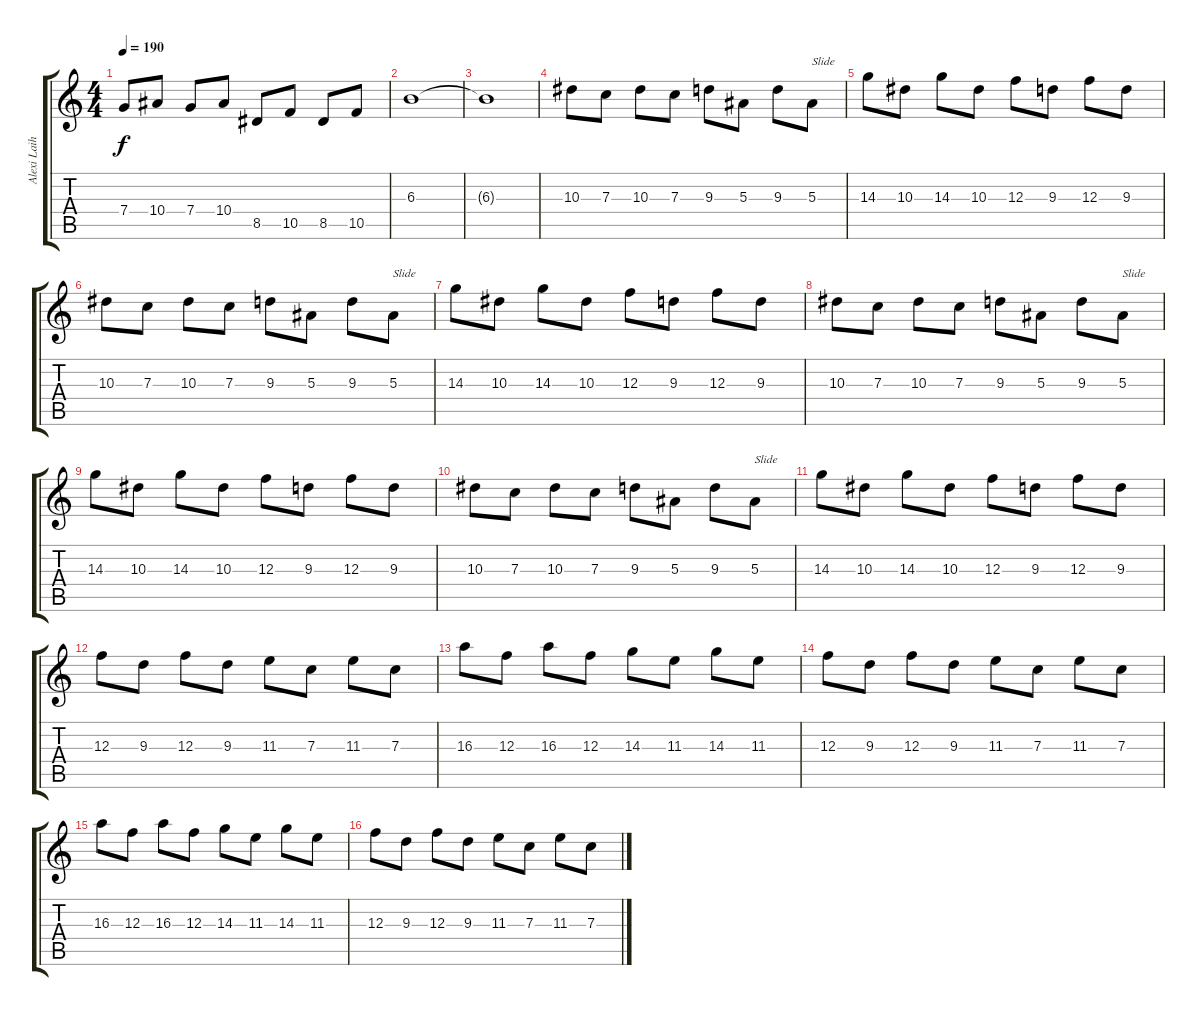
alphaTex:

\track ("Alexi Laiho" "Alexi Laih") {instrument distortionguitar}
\staff {score tabs}
\tuning (D4 A3 F3 C3 G2 D2) {hide}
\ts (4 4)
\tempo 190
\clef g2
\ks c
7.4.8{dy f} 10.4.8 7.4.8 10.4.8 8.5.8 10.5.8 8.5.8 10.5.8 |
6.3.1 |
6.3{t}.1 |
10.3.8{instrument overdrivenguitar} 7.3.8 10.3.8 7.3.8 9.3.8 5.3.8 9.3.8 5.3.8{txt "Slide"} |
14.3.8 10.3.8 14.3.8 10.3.8 12.3.8 9.3.8 12.3.8 9.3.8 |
10.3.8 7.3.8 10.3.8 7.3.8 9.3.8 5.3.8 9.3.8 5.3.8{txt "Slide"} |
14.3.8 10.3.8 14.3.8 10.3.8 12.3.8 9.3.8 12.3.8 9.3.8 |
10.3.8 7.3.8 10.3.8 7.3.8 9.3.8 5.3.8 9.3.8 5.3.8{txt "Slide"} |
14.3.8 10.3.8 14.3.8 10.3.8 12.3.8 9.3.8 12.3.8 9.3.8 |
10.3.8 7.3.8 10.3.8 7.3.8 9.3.8 5.3.8 9.3.8 5.3.8{txt "Slide"} |
14.3.8 10.3.8 14.3.8 10.3.8 12.3.8 9.3.8 12.3.8 9.3.8 |
12.3.8 9.3.8 12.3.8 9.3.8 11.3.8 7.3.8 11.3.8 7.3.8 |
16.3.8 12.3.8 16.3.8 12.3.8 14.3.8 11.3.8 14.3.8 11.3.8 |
12.3.8 9.3.8 12.3.8 9.3.8 11.3.8 7.3.8 11.3.8 7.3.8 |
16.3.8 12.3.8 16.3.8 12.3.8 14.3.8 11.3.8 14.3.8 11.3.8 |
12.3.8 9.3.8 12.3.8 9.3.8 11.3.8 7.3.8 11.3.8 7.3.8
